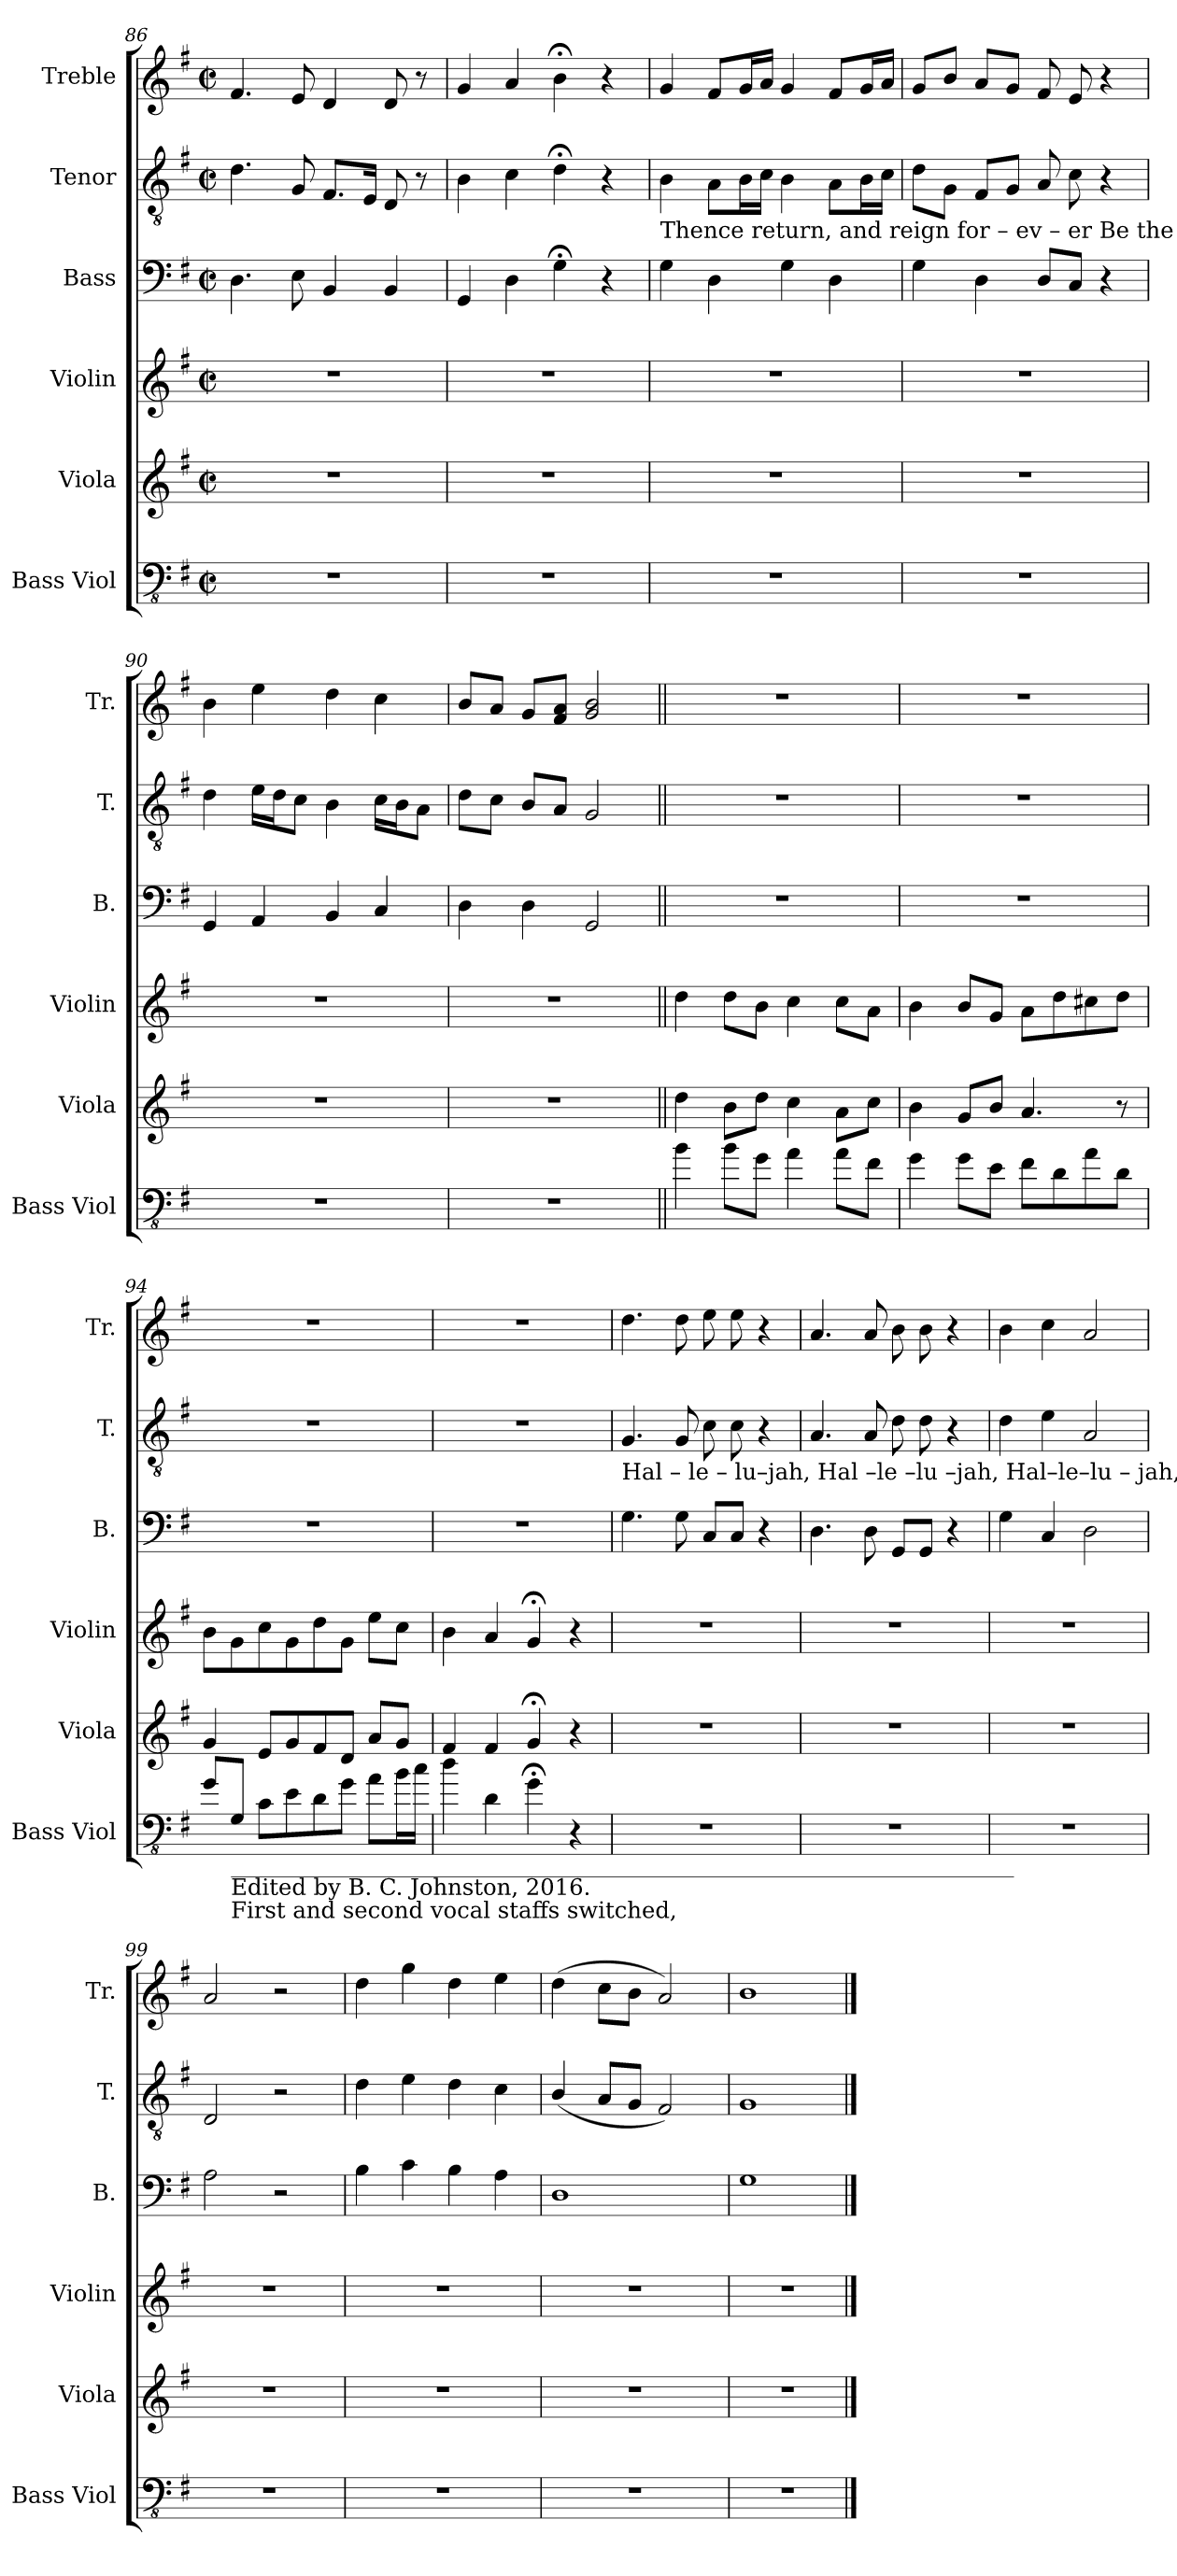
**kern	**kern	**kern	**kern	**kern	**kern
*part6	*part5	*part4	*part3	*part2	*part1
*staff6	*staff5	*staff4	*staff3	*staff2	*staff1
*I"Bass Viol	*I"Viola	*I"Violin	*I"Bass	*I"Tenor	*I"Treble
*I'Bass Viol	*I'Viola	*I'Violin	*I'B.	*I'T.	*I'Tr.
*clefFv4	*clefG2	*clefG2	*clefF4	*clefGv2	*clefG2
*ITrd7c12	*	*	*	*	*
*k[f#]	*k[f#]	*k[f#]	*k[f#]	*k[f#]	*k[f#]
*M2/2	*M2/2	*M2/2	*M2/2	*M2/2	*M2/2
*met(c|)	*met(c|)	*met(c|)	*met(c|)	*met(c|)	*met(c|)
=86	=86	=86	=86	=86	=86
1r	1r	1r	4.D\	4.d\	4.f#/
.	.	.	8E\	8G/	8e/
.	.	.	4BB/	8.F#/L	4d/
.	.	.	.	16E/Jk	.
.	.	.	4BB/	8D/	8d/
.	.	.	.	8r	8r
=87	=87	=87	=87	=87	=87
1r	1r	1r	4GG/	4B\	4g/
.	.	.	4D\	4c\	4a/
.	.	.	4G;<\	4d;<\	4b;<\
.	.	.	4r	4r	4r
!!LO:PB:g=z
=88	=88	=88	=88	=88	=88
!	!	!	!	!LO:TX:b:t=Thence  return,  and       reign  for – ev – er           Be   the       kingdom         all     thine  own.	!
1r	1r	1r	4G\	4B\	4g/
.	.	.	4D\	8A\L	8f#/L
.	.	.	.	16B\L	16g/L
.	.	.	.	16c\JJ	16a/JJ
.	.	.	4G\	4B\	4g/
.	.	.	4D\	8A\L	8f#/L
.	.	.	.	16B\L	16g/L
.	.	.	.	16c\JJ	16a/JJ
=89	=89	=89	=89	=89	=89
1r	1r	1r	4G\	8d\L	8g/L
.	.	.	.	8G\J	8b/J
.	.	.	4D\	8F#/L	8a/L
.	.	.	.	8G/J	8g/J
.	.	.	8D/L	8A/	8f#/
.	.	.	8C/J	8c\	8e/
.	.	.	4r	4r	4r
=90	=90	=90	=90	=90	=90
1r	1r	1r	4GG/	4d\	4b\
.	.	.	4AA/	16e\LL	4ee\
.	.	.	.	16d\J	.
.	.	.	.	8c\J	.
.	.	.	4BB/	4B\	4dd\
.	.	.	4C/	16c\LL	4cc\
.	.	.	.	16B\J	.
.	.	.	.	8A\J	.
=91	=91	=91	=91	=91	=91
1r	1r	1r	4D\	8d\L	8b/L
.	.	.	.	8c\J	8a/J
.	.	.	4D\	8B/L	8g/L
.	.	.	.	8A/J	8f#/ 8a/J
.	.	.	2GG/	2G/	2g/ 2b/
=92||	=92||	=92||	=92||	=92||	=92||
4BB\	4dd\	4dd\	1r	1r	1r
8BB\L	8b\L	8dd\L	.	.	.
8GG\J	8dd\J	8b\J	.	.	.
4AA\	4cc\	4cc\	.	.	.
8AA\L	8a\L	8cc\L	.	.	.
8FF#\J	8cc\J	8a\J	.	.	.
=93	=93	=93	=93	=93	=93
4GG\	4b\	4b\	1r	1r	1r
8GG\L	8g/L	8b/L	.	.	.
8EE\J	8b/J	8g/J	.	.	.
8FF#\L	4.a/	8a\L	.	.	.
8DD\	.	8dd\	.	.	.
8AA\	.	8cc#X\	.	.	.
8DD\J	8r	8dd\J	.	.	.
!!LO:LB:g=z
=94	=94	=94	=94	=94	=94
8GG/L	4g/	8b\L	1r	1r	1r
!LO:TX:b:t=_____________________________________________________________________	!	!	!	!	!
!LO:TX:b:t=Edited by B. C. Johnston, 2016.	!	!	!	!	!
!LO:TX:b:t=First and second vocal staffs switched,	!	!	!	!	!
8GGG/J	.	8g\	.	.	.
8CC\L	8e/L	8cc\	.	.	.
8EE\	8g/	8g\	.	.	.
8DD\	8f#/	8dd\	.	.	.
8GG\J	8d/J	8g\J	.	.	.
8AA\L	8a/L	8ee\L	.	.	.
16BB\L	8g/J	8cc\J	.	.	.
16C\JJ	.	.	.	.	.
=95	=95	=95	=95	=95	=95
4D\	4f#/	4b\	1r	1r	1r
4DD\	4f#/	4a/	.	.	.
4GG;<\	4g;</	4g;</	.	.	.
4r	4r	4r	.	.	.
=96	=96	=96	=96	=96	=96
!	!	!	!	!LO:TX:b:t=Hal – le – lu–jah,         Hal –le –lu –jah,         Hal–le–lu – jah,       Hal-le-lu-jah,    A          –        men.	!
1r	1r	1r	4.G\	4.G/	4.dd\
.	.	.	8G\	8G/	8dd\
.	.	.	8C/L	8c\	8ee\
.	.	.	8C/J	8c\	8ee\
.	.	.	4r	4r	4r
=97	=97	=97	=97	=97	=97
1r	1r	1r	4.D\	4.A/	4.a/
.	.	.	8D\	8A/	8a/
.	.	.	8GG/L	8d\	8b\
.	.	.	8GG/J	8d\	8b\
.	.	.	4r	4r	4r
=98	=98	=98	=98	=98	=98
1r	1r	1r	4G\	4d\	4b\
.	.	.	4C/	4e\	4cc\
.	.	.	2D\	2A/	2a/
=99	=99	=99	=99	=99	=99
1r	1r	1r	2A\	2D/	2a/
.	.	.	2r	2r	2r
=100	=100	=100	=100	=100	=100
1r	1r	1r	4B\	4d\	4dd\
.	.	.	4c\	4e\	4gg\
.	.	.	4B\	4d\	4dd\
.	.	.	4A\	4c\	4ee\
=101	=101	=101	=101	=101	=101
1r	1r	1r	1D	(4B/	(4dd\
.	.	.	.	8A/L	8cc\L
.	.	.	.	8G/J	8b\J
.	.	.	.	2F#/)	2a/)
=102	=102	=102	=102	=102	=102
1r	1r	1r	1G	1G	1b
==	==	==	==	==	==
*-	*-	*-	*-	*-	*-
